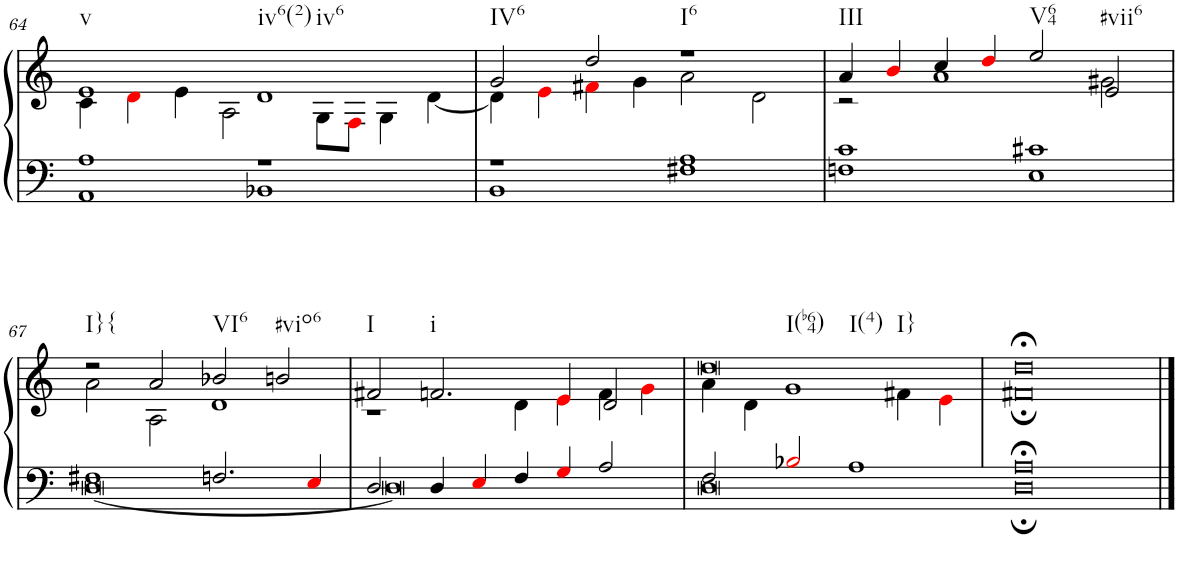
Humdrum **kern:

**kern	**kern
*part1	*part1
*staff2	*staff1
*I"Organ	*
*I'Org.	*
!!LO:PB:g=z
*clefF4	*clefG2
*k[]	*k[]
*M4/2	*M4/2
=64	=64
*^	*^
!	!	!LO:TX:b:t=v	!
1A	1AA	1e	4c\
.	.	.	4di\
.	.	.	4e\
.	.	.	2A\
!	!	!LO:TX:b:t=iv6(2)	!
!	!	!LO:TX:b:t=iv6	!
1r	1BB-X	1d	.
.	.	.	8G\L
.	.	.	8Fi\J
.	.	.	4G\
.	.	.	[4d\
=65	=65	=65	=65
!	!	!LO:TX:b:t=IV6	!
1r	1BB	2g/	4d\]
.	.	.	4ei\
.	.	2dd/	4f#Xi\
.	.	.	4g\
!	!	!LO:TX:b:t=I6	!
1A	1F#X	1r	2a\
.	.	.	2d\
=66	=66	=66	=66
!	!	!LO:TX:b:t=III	!
1c	1Fn	4a/	2r
.	.	4bi/	.
.	.	4cc/	1a
.	.	4ddi/	.
!	!	!LO:TX:b:t=V64	!
1c#X	1E	2ee/	.
!	!	!LO:TX:b:t=#vii6	!
.	.	2e/	2g#X\
!!LO:LB:g=z	!!
=67	=67	=67	=67
!	!	!LO:TX:b:t=I}{	!
1F#X	[0D	2r	2a\
.	.	2a/	2A\
!	!	!LO:TX:b:t=VI6	!
2.Fn/	.	2b-X/	1d
!	!	!LO:TX:b:t=#vio6	!
.	.	2bn/	.
4Ei/	.	.	.
=68	=68	=68	=68
!	!	!LO:TX:b:t=I	!
2D/	0D]	2f#X/	1r
!	!	!LO:TX:b:t=i	!
4D/	.	2.fn/	.
4Ei/	.	.	.
4F/	.	.	4d\
4Gi/	.	4ei/	4ei\
2A/	.	2d/	4f\
.	.	.	4gi\
=69-	=69-	=69-	=69-
!	!	!LO:TX:b:t=I(b64)	!
!	!	!LO:TX:b:t=I(4)	!
!	!	!LO:TX:b:t=I}	!
2F/	0D	0dd	4a\
.	.	.	4d\
2B-Xi/	.	.	1g
1A	.	.	.
.	.	.	4f#X\
.	.	.	4ei\
=70	=70	=70	=70
0A;<	0D;	0dd;<	0f#X;
*v	*v	*	*
*	*v	*v
==	==
*-	*-
